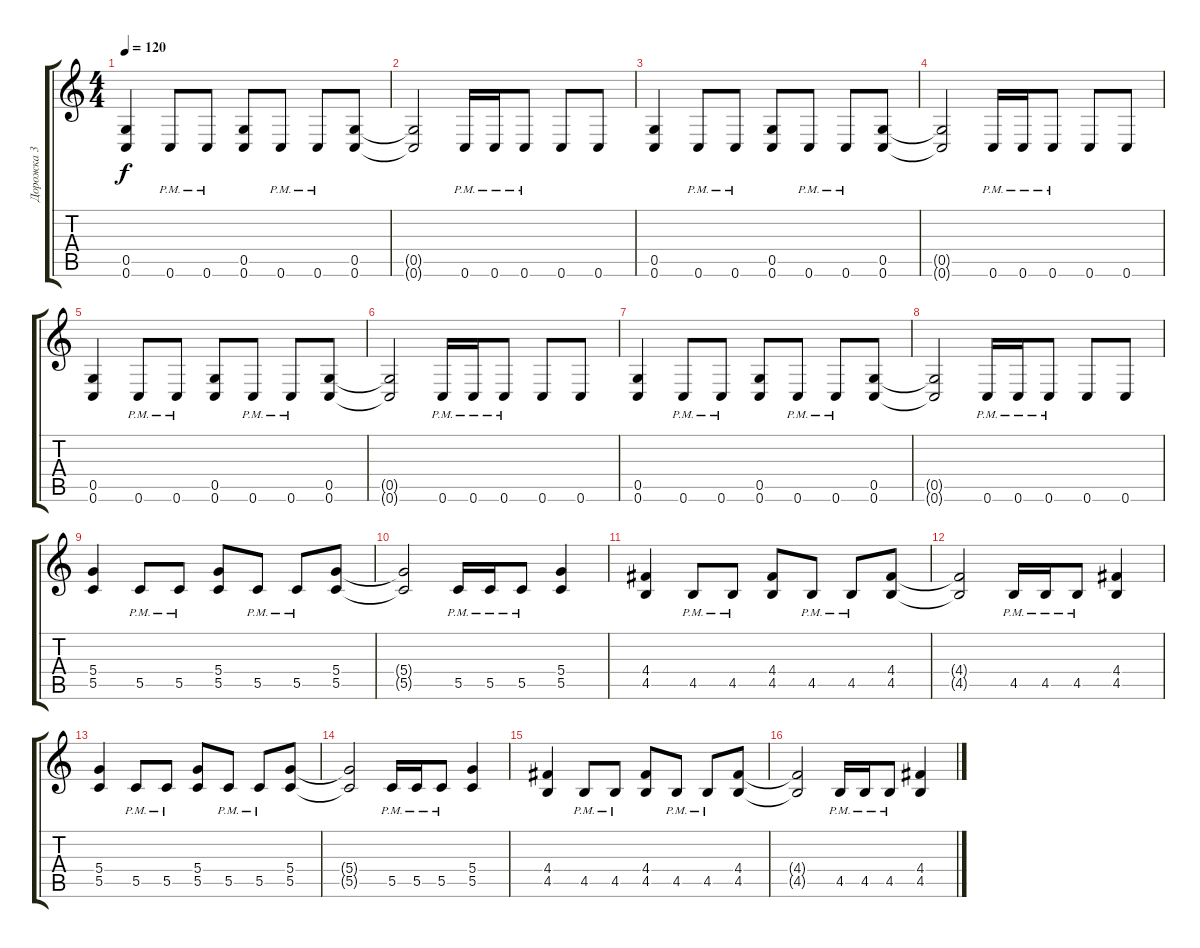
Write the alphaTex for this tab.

\track ("Дорожка 3" "Дорожка 3") {instrument distortionguitar}
\staff {score tabs}
\tuning (E4 B3 G3 D3 G2 C2) {hide}
\ts (4 4)
\tempo 120
\clef g2
\ks c
(0.5 0.6).4{dy f} 0.6{pm}.8 0.6{pm}.8 (0.5 0.6).8 0.6{pm}.8 0.6{pm}.8 (0.5 0.6).8 |
(0.5{t} 0.6{t}).2 0.6{pm}.16 0.6{pm}.16 0.6{pm}.8 0.6.8 0.6.8 |
(0.5 0.6).4 0.6{pm}.8 0.6{pm}.8 (0.5 0.6).8 0.6{pm}.8 0.6{pm}.8 (0.5 0.6).8 |
(0.5{t} 0.6{t}).2 0.6{pm}.16 0.6{pm}.16 0.6{pm}.8 0.6.8 0.6.8 |
(0.5 0.6).4 0.6{pm}.8 0.6{pm}.8 (0.5 0.6).8 0.6{pm}.8 0.6{pm}.8 (0.5 0.6).8 |
(0.5{t} 0.6{t}).2 0.6{pm}.16 0.6{pm}.16 0.6{pm}.8 0.6.8 0.6.8 |
(0.5 0.6).4 0.6{pm}.8 0.6{pm}.8 (0.5 0.6).8 0.6{pm}.8 0.6{pm}.8 (0.5 0.6).8 |
(0.5{t} 0.6{t}).2 0.6{pm}.16 0.6{pm}.16 0.6{pm}.8 0.6.8 0.6.8 |
(5.4 5.5).4 5.5{pm}.8 5.5{pm}.8 (5.4 5.5).8 5.5{pm}.8 5.5{pm}.8 (5.4 5.5).8 |
(5.4{t} 5.5{t}).2 5.5{pm}.16 5.5{pm}.16 5.5{pm}.8 (5.4 5.5).4 |
(4.4 4.5).4 4.5{pm}.8 4.5{pm}.8 (4.4 4.5).8 4.5{pm}.8 4.5{pm}.8 (4.4 4.5).8 |
(4.4{t} 4.5{t}).2 4.5{pm}.16 4.5{pm}.16 4.5{pm}.8 (4.4 4.5).4 |
(5.4 5.5).4 5.5{pm}.8 5.5{pm}.8 (5.4 5.5).8 5.5{pm}.8 5.5{pm}.8 (5.4 5.5).8 |
(5.4{t} 5.5{t}).2 5.5{pm}.16 5.5{pm}.16 5.5{pm}.8 (5.4 5.5).4 |
(4.4 4.5).4 4.5{pm}.8 4.5{pm}.8 (4.4 4.5).8 4.5{pm}.8 4.5{pm}.8 (4.4 4.5).8 |
(4.4{t} 4.5{t}).2 4.5{pm}.16 4.5{pm}.16 4.5{pm}.8 (4.4 4.5).4
